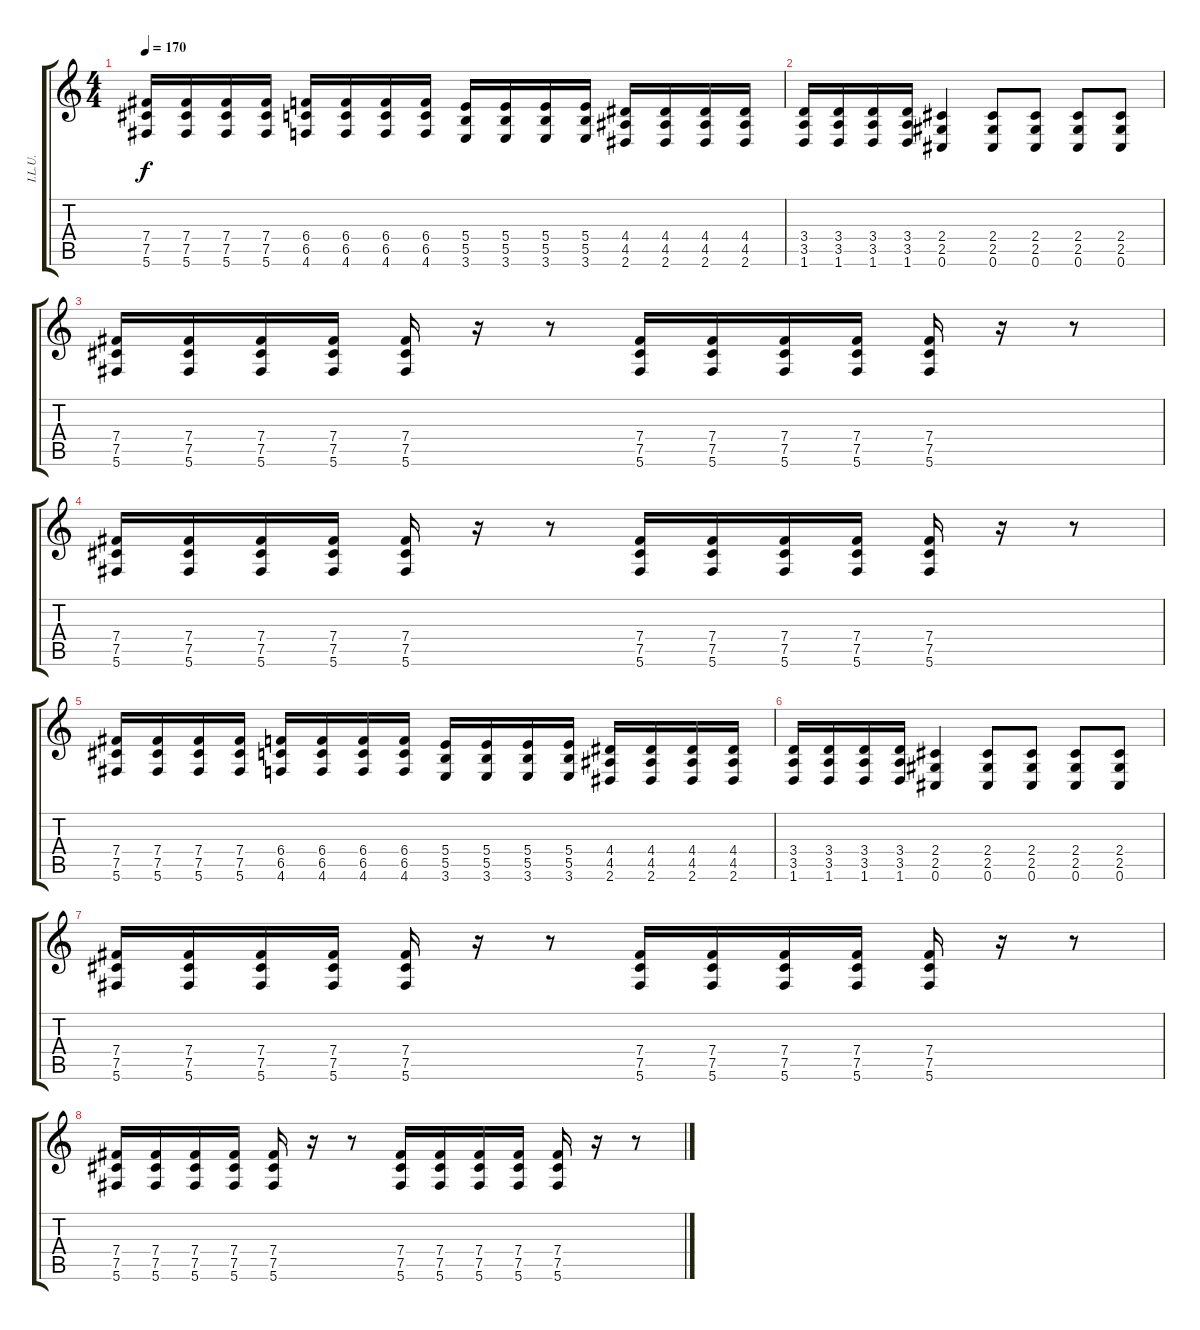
\track ("I.L.U." "I.L.U.") {instrument distortionguitar}
\staff {score tabs}
\tuning (Db4 Ab3 E3 B2 Gb2 Db2) {hide}
\ts (4 4)
\tempo 170
\clef g2
\ks c
(7.4 7.5 5.6).16{dy f} (7.4 7.5 5.6).16 (7.4 7.5 5.6).16 (7.4 7.5 5.6).16 (6.4 6.5 4.6).16 (6.4 6.5 4.6).16 (6.4 6.5 4.6).16 (6.4 6.5 4.6).16 (5.4 5.5 3.6).16 (5.4 5.5 3.6).16 (5.4 5.5 3.6).16 (5.4 5.5 3.6).16 (4.4 4.5 2.6).16 (4.4 4.5 2.6).16 (4.4 4.5 2.6).16 (4.4 4.5 2.6).16 |
(3.4 3.5 1.6).16 (3.4 3.5 1.6).16 (3.4 3.5 1.6).16 (3.4 3.5 1.6).16 (2.4 2.5 0.6).4 (2.4 2.5 0.6).8 (2.4 2.5 0.6).8 (2.4 2.5 0.6).8 (2.4 2.5 0.6).8 |
(7.4 7.5 5.6).16 (7.4 7.5 5.6).16 (7.4 7.5 5.6).16 (7.4 7.5 5.6).16 (7.4 7.5 5.6).16 r.16 r.8 (7.4 7.5 5.6).16 (7.4 7.5 5.6).16 (7.4 7.5 5.6).16 (7.4 7.5 5.6).16 (7.4 7.5 5.6).16 r.16 r.8 |
(7.4 7.5 5.6).16 (7.4 7.5 5.6).16 (7.4 7.5 5.6).16 (7.4 7.5 5.6).16 (7.4 7.5 5.6).16 r.16 r.8 (7.4 7.5 5.6).16 (7.4 7.5 5.6).16 (7.4 7.5 5.6).16 (7.4 7.5 5.6).16 (7.4 7.5 5.6).16 r.16 r.8 |
(7.4 7.5 5.6).16 (7.4 7.5 5.6).16 (7.4 7.5 5.6).16 (7.4 7.5 5.6).16 (6.4 6.5 4.6).16 (6.4 6.5 4.6).16 (6.4 6.5 4.6).16 (6.4 6.5 4.6).16 (5.4 5.5 3.6).16 (5.4 5.5 3.6).16 (5.4 5.5 3.6).16 (5.4 5.5 3.6).16 (4.4 4.5 2.6).16 (4.4 4.5 2.6).16 (4.4 4.5 2.6).16 (4.4 4.5 2.6).16 |
(3.4 3.5 1.6).16 (3.4 3.5 1.6).16 (3.4 3.5 1.6).16 (3.4 3.5 1.6).16 (2.4 2.5 0.6).4 (2.4 2.5 0.6).8 (2.4 2.5 0.6).8 (2.4 2.5 0.6).8 (2.4 2.5 0.6).8 |
(7.4 7.5 5.6).16{volume 13} (7.4 7.5 5.6).16 (7.4 7.5 5.6).16 (7.4 7.5 5.6).16 (7.4 7.5 5.6).16 r.16 r.8 (7.4 7.5 5.6).16 (7.4 7.5 5.6).16 (7.4 7.5 5.6).16 (7.4 7.5 5.6).16 (7.4 7.5 5.6).16 r.16 r.8 |
(7.4 7.5 5.6).16 (7.4 7.5 5.6).16 (7.4 7.5 5.6).16 (7.4 7.5 5.6).16 (7.4 7.5 5.6).16 r.16 r.8 (7.4 7.5 5.6).16 (7.4 7.5 5.6).16 (7.4 7.5 5.6).16 (7.4 7.5 5.6).16 (7.4 7.5 5.6).16 r.16 r.8
